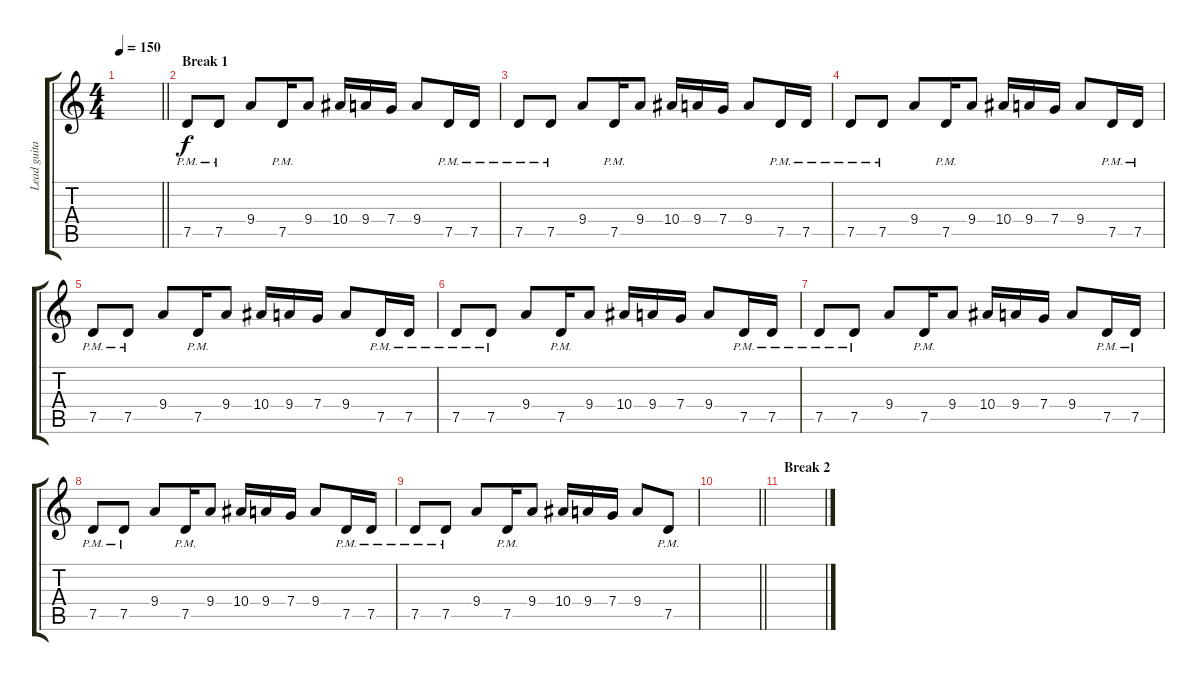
\track ("Lead guitar" "Lead guita") {instrument distortionguitar}
\staff {score tabs}
\tuning (D4 A3 F3 C3 G2 D2) {hide}
\ts (4 4)
\tempo 150
\clef g2
\barLineRight lightlight
\ks c
|
\section ("" "Break 1")
7.5{pm}.8 7.5{pm}.8 9.4.8 7.5{pm}.16 9.4.8 10.4.16 9.4.16 7.4.16 9.4.8 7.5{pm}.16 7.5{pm}.16 |
7.5{pm}.8 7.5{pm}.8 9.4.8 7.5{pm}.16 9.4.8 10.4.16 9.4.16 7.4.16 9.4.8 7.5{pm}.16 7.5{pm}.16 |
7.5{pm}.8 7.5{pm}.8 9.4.8 7.5{pm}.16 9.4.8 10.4.16 9.4.16 7.4.16 9.4.8 7.5{pm}.16 7.5{pm}.16 |
7.5{pm}.8 7.5{pm}.8 9.4.8 7.5{pm}.16 9.4.8 10.4.16 9.4.16 7.4.16 9.4.8 7.5{pm}.16 7.5{pm}.16 |
7.5{pm}.8 7.5{pm}.8 9.4.8 7.5{pm}.16 9.4.8 10.4.16 9.4.16 7.4.16 9.4.8 7.5{pm}.16 7.5{pm}.16 |
7.5{pm}.8 7.5{pm}.8 9.4.8 7.5{pm}.16 9.4.8 10.4.16 9.4.16 7.4.16 9.4.8 7.5{pm}.16 7.5{pm}.16 |
7.5{pm}.8 7.5{pm}.8 9.4.8 7.5{pm}.16 9.4.8 10.4.16 9.4.16 7.4.16 9.4.8 7.5{pm}.16 7.5{pm}.16 |
7.5{pm}.8 7.5{pm}.8 9.4.8 7.5{pm}.16 9.4.8 10.4.16 9.4.16 7.4.16 9.4.8 7.5{pm}.8 |
\barLineRight lightlight
|
\section ("" "Break 2")
